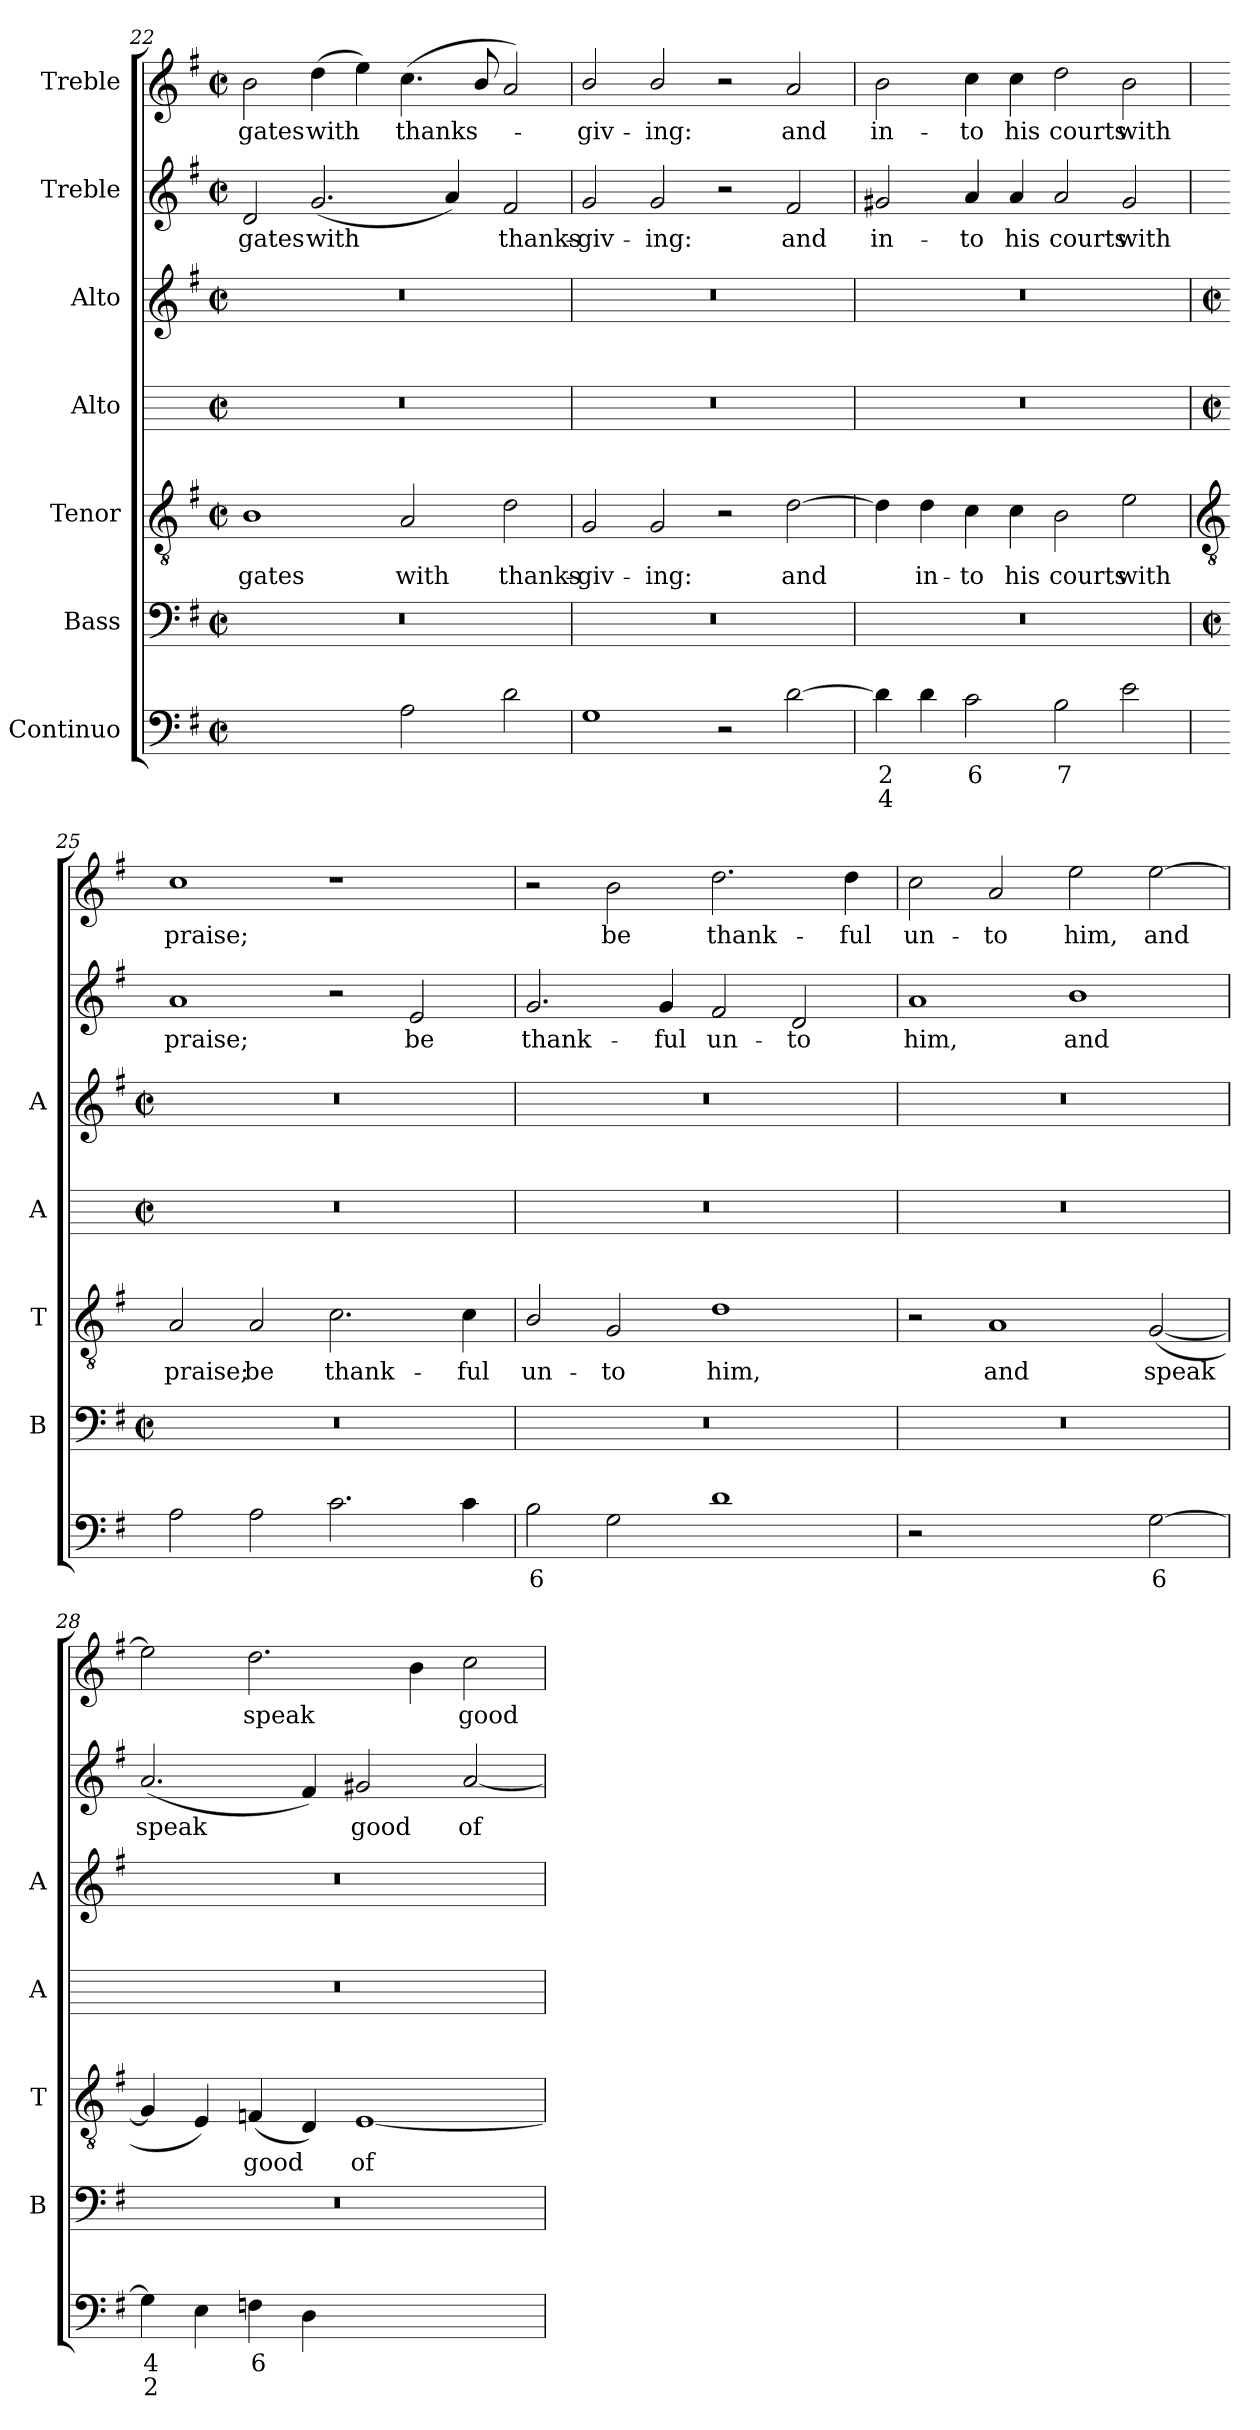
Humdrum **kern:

**kern	**text	**text	**kern	**kern	**text	**kern	**kern	**kern	**text	**kern	**text
*part7	*part7	*part7	*part6	*part5	*part5	*part4	*part3	*part2	*part2	*part1	*part1
*staff7	*staff7	*staff7	*staff6	*staff5	*staff5	*staff4	*staff3	*staff2	*staff2	*staff1	*staff1
*I"Continuo	*	*	*I"Bass	*I"Tenor	*	*I"Alto	*I"Alto	*I"Treble	*	*I"Treble	*
*	*	*	*I'B	*I'T	*	*I'A	*I'A	*	*	*	*
*clefF4	*	*	*clefF4	*clefGv2	*	*	*clefG2	*clefG2	*	*clefG2	*
*k[f#]	*	*	*k[f#]	*k[f#]	*	*	*k[f#]	*k[f#]	*	*k[f#]	*
*G:	*	*	*G:	*G:	*	*	*G:	*G:	*	*G:	*
*M4/2	*	*	*M4/2	*M4/2	*	*M4/2	*M4/2	*M4/2	*	*M4/2	*
*met(c|)	*	*	*met(c|)	*met(c|)	*	*met(c|)	*met(c|)	*met(c|)	*	*met(c|)	*
=22	=22	=22	=22	=22	=22	=22	=22	=22	=22	=22	=22
!	!LO:LY:b	!	!	!	!LO:LY:b	!	!	!	!LO:LY:b	!	!LO:LY:b
[2Byy	7	.	0r	1B	gates	0r	0r	2d	gates	2b	gates
!	!LO:LY:b	!	!	!	!	!	!	!	!LO:LY:b	!	!LO:LY:b
2Byy]	6	.	.	.	.	.	.	(<2.g	with	(>4dd	with
.	.	.	.	.	.	.	.	.	.	4ee)	.
!	!	!	!	!	!LO:LY:b	!	!	!	!	!	!LO:LY:b
2A	.	.	.	2A	with	.	.	.	.	(<4.cc	thanks-
.	.	.	.	.	.	.	.	4a)	.	.	.
.	.	.	.	.	.	.	.	.	.	8b/	.
!	!	!	!	!	!LO:LY:b	!	!	!	!LO:LY:b	!	!
2d	.	.	.	2d	thanks-	.	.	2f#	thanks-	2a)	.
=23	=23	=23	=23	=23	=23	=23	=23	=23	=23	=23	=23
!	!	!	!	!	!LO:LY:b	!	!	!	!LO:LY:b	!	!LO:LY:b
1G	.	.	0r	2G	-giv-	0r	0r	2g	-giv-	2b/	giv-
!	!	!	!	!	!LO:LY:b	!	!	!	!LO:LY:b	!	!LO:LY:b
.	.	.	.	2G	-ing:	.	.	2g	-ing:	2b/	-ing:
2r	.	.	.	2r	.	.	.	2r	.	2r	.
!	!	!	!	!	!LO:LY:b	!	!	!	!LO:LY:b	!	!LO:LY:b
[2d	.	.	.	[2d	and	.	.	2f#	and	2a	and
=24	=24	=24	=24	=24	=24	=24	=24	=24	=24	=24	=24
!	!LO:LY:b	!LO:LY:b	!	!	!	!	!	!	!LO:LY:b	!	!LO:LY:b
4d]	2	4	0r	4d]	.	0r	0r	2g#X	in-	2b	in-
!	!	!	!	!	!LO:LY:b	!	!	!	!	!	!
4d	.	.	.	4d	in-	.	.	.	.	.	.
!	!LO:LY:b	!	!	!	!LO:LY:b	!	!	!	!LO:LY:b	!	!LO:LY:b
2c	6	.	.	4c	-to	.	.	4a	-to	4cc	-to
!	!	!	!	!	!LO:LY:b	!	!	!	!LO:LY:b	!	!LO:LY:b
.	.	.	.	4c	his	.	.	4a	his	4cc	his
!	!LO:LY:b	!	!	!	!LO:LY:b	!	!	!	!LO:LY:b	!	!LO:LY:b
2B	7	.	.	2B	courts	.	.	2a	courts	2dd	courts
!	!	!	!	!	!LO:LY:b	!	!	!	!LO:LY:b	!	!LO:LY:b
2e	.	.	.	2e	with	.	.	2g#	with	2b	with
!!LO:LB:g=z
=25	=25	=25	=25	=25	=25	=25	=25	=25	=25	=25	=25
*	*	*	*	*clefGv2	*	*	*	*	*	*	*
*	*	*	*M4/2	*	*	*M4/2	*M4/2	*	*	*	*
*	*	*	*met(c|)	*	*	*met(c|)	*met(c|)	*	*	*	*
!	!	!	!	!	!LO:LY:b	!	!	!	!LO:LY:b	!	!LO:LY:b
2A	.	.	0r	2A	praise;	0r	0r	1a	praise;	1cc	praise;
!	!	!	!	!	!LO:LY:b	!	!	!	!	!	!
2A	.	.	.	2A	be	.	.	.	.	.	.
!	!	!	!	!	!LO:LY:b	!	!	!	!	!	!
2.c	.	.	.	2.c	thank-	.	.	2r	.	1r	.
!	!	!	!	!	!	!	!	!	!LO:LY:b	!	!
.	.	.	.	.	.	.	.	2e	be	.	.
!	!	!	!	!	!LO:LY:b	!	!	!	!	!	!
4c	.	.	.	4c	-ful	.	.	.	.	.	.
=26	=26	=26	=26	=26	=26	=26	=26	=26	=26	=26	=26
!	!LO:LY:b	!	!	!	!LO:LY:b	!	!	!	!LO:LY:b	!	!
2B	6	.	0r	2B/	un-	0r	0r	2.g	thank-	2r	.
!	!	!	!	!	!LO:LY:b	!	!	!	!	!	!LO:LY:b
2G	.	.	.	2G	-to	.	.	.	.	2b	be
!	!	!	!	!	!	!	!	!	!LO:LY:b	!	!
.	.	.	.	.	.	.	.	4g	-ful	.	.
!	!	!	!	!	!LO:LY:b	!	!	!	!LO:LY:b	!	!LO:LY:b
1d	.	.	.	1d	him,	.	.	2f#	un-	2.dd	thank-
!	!	!	!	!	!	!	!	!	!LO:LY:b	!	!
.	.	.	.	.	.	.	.	2d	-to	.	.
!	!	!	!	!	!	!	!	!	!	!	!LO:LY:b
.	.	.	.	.	.	.	.	.	.	4dd	-ful
=27	=27	=27	=27	=27	=27	=27	=27	=27	=27	=27	=27
!	!	!	!	!	!	!	!	!	!LO:LY:b	!	!LO:LY:b
2r	.	.	0r	2r	.	0r	0r	1a	him,	2cc	un-
!	!LO:LY:b	!	!	!	!LO:LY:b	!	!	!	!	!	!LO:LY:b
[2Ayy	3	.	.	1A	and	.	.	.	.	2a	-to
!	!LO:LY:b	!LO:LY:b	!	!	!	!	!	!	!LO:LY:b	!	!LO:LY:b
2Ayy]	5	2	.	.	.	.	.	1b	and	2ee	him,
!	!LO:LY:b	!	!	!	!LO:LY:b	!	!	!	!	!	!LO:LY:b
[2G	6	.	.	(<[2G	speak	.	.	.	.	[2ee	and
=28	=28	=28	=28	=28	=28	=28	=28	=28	=28	=28	=28
!	!LO:LY:b	!LO:LY:b	!	!	!	!	!	!	!LO:LY:b	!	!
4G]	4	2	0r	4G]	.	0r	0r	(<2.a	speak	2ee]	.
4E	.	.	.	4E)	.	.	.	.	.	.	.
!	!LO:LY:b	!	!	!	!LO:LY:b	!	!	!	!	!	!LO:LY:b
4Fn	6	.	.	(<4Fn	good	.	.	.	.	2.dd	speak
4D	.	.	.	4D)	.	.	.	4f#)	.	.	.
!	!LO:LY:b	!LO:LY:b	!	!	!LO:LY:b	!	!	!	!LO:LY:b	!	!
[2Eyy	7	3	.	[1E	of	.	.	2g#X	good	.	.
.	.	.	.	.	.	.	.	.	.	4b	.
!	!LO:LY:b	!LO:LY:b	!	!	!	!	!	!	!LO:LY:b	!	!LO:LY:b
2Eyy_	6	4	.	.	.	.	.	[2a	of	2cc	good
=	=	=	=	=	=	=	=	=	=	=	=
*-	*-	*-	*-	*-	*-	*-	*-	*-	*-	*-	*-
